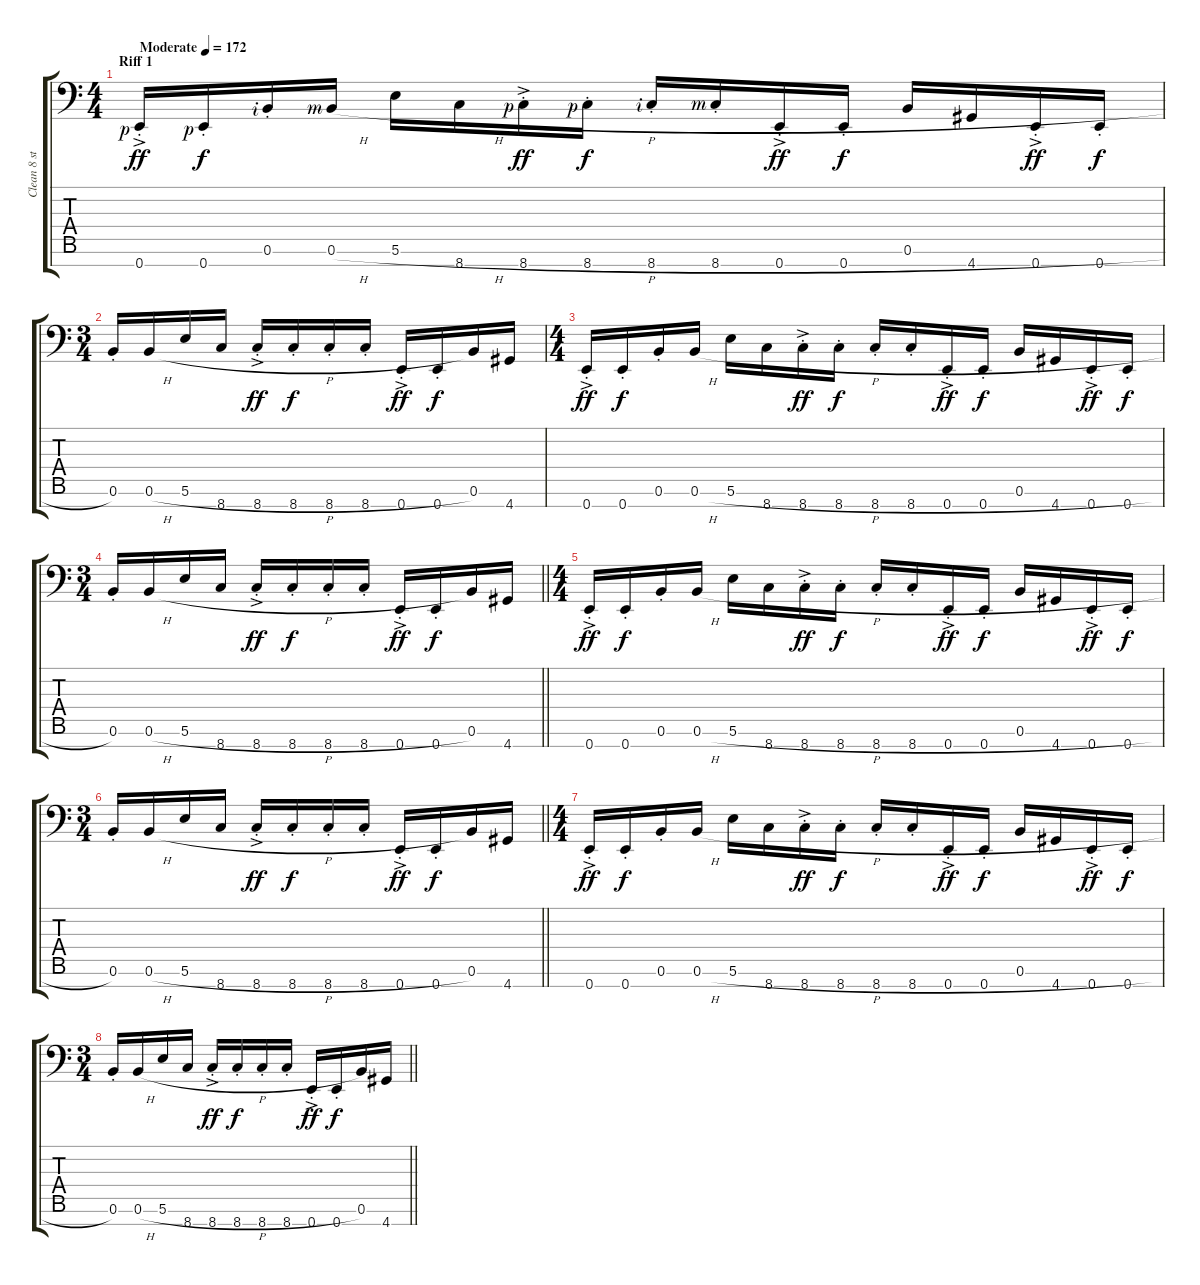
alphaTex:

\track ("Clean 8 string" "Clean 8 st") {instrument acousticguitarsteel}
\staff {score tabs}
\tuning (B3 G3 D3 A2 E2 B1 E1) {hide}
\ts (4 4)
\section ("" "Riff 1")
\tempo (172 "Moderate")
\clef f4
\ks c
0.7{ac st rf 1}.16{dy ff instrument acousticguitarsteel} 0.7{st rf 1}.16{dy f} 0.6{st rf 2}.16 0.6{h rf 3}.16 5.6{h}.16 8.7.16 8.7{ac st rf 1}.16{dy ff} 8.7{st rf 1}.16{dy f} 8.7{st rf 2}.16 8.7{st rf 3}.16 0.7{ac st}.16{dy ff} 0.7{st}.16{dy f} 0.6{h}.16 4.7.16 0.7{ac st}.16{dy ff} 0.7{st}.16{dy f} |
\ts (3 4)
0.6{st}.16 0.6{h}.16 5.6{h}.16 8.7.16 8.7{ac st}.16{dy ff} 8.7{st}.16{dy f} 8.7{st}.16 8.7{st}.16 0.7{ac st}.16{dy ff} 0.7{st}.16{dy f} 0.6.16 4.7.16 |
\ts (4 4)
0.7{ac st}.16{dy ff} 0.7{st}.16{dy f} 0.6{st}.16 0.6{h}.16 5.6{h}.16 8.7.16 8.7{ac st}.16{dy ff} 8.7{st}.16{dy f} 8.7{st}.16 8.7{st}.16 0.7{ac st}.16{dy ff} 0.7{st}.16{dy f} 0.6{h}.16 4.7.16 0.7{ac st}.16{dy ff} 0.7{st}.16{dy f} |
\ts (3 4)
\barLineRight lightlight
0.6{st}.16 0.6{h}.16 5.6{h}.16 8.7.16 8.7{ac st}.16{dy ff} 8.7{st}.16{dy f} 8.7{st}.16 8.7{st}.16 0.7{ac st}.16{dy ff} 0.7{st}.16{dy f} 0.6.16 4.7.16 |
\ts (4 4)
0.7{ac st}.16{dy ff} 0.7{st}.16{dy f} 0.6{st}.16 0.6{h}.16 5.6{h}.16 8.7.16 8.7{ac st}.16{dy ff} 8.7{st}.16{dy f} 8.7{st}.16 8.7{st}.16 0.7{ac st}.16{dy ff} 0.7{st}.16{dy f} 0.6{h}.16 4.7.16 0.7{ac st}.16{dy ff} 0.7{st}.16{dy f} |
\ts (3 4)
\barLineRight lightlight
0.6{st}.16 0.6{h}.16 5.6{h}.16 8.7.16 8.7{ac st}.16{dy ff} 8.7{st}.16{dy f} 8.7{st}.16 8.7{st}.16 0.7{ac st}.16{dy ff} 0.7{st}.16{dy f} 0.6.16 4.7.16 |
\ts (4 4)
0.7{ac st}.16{dy ff} 0.7{st}.16{dy f} 0.6{st}.16 0.6{h}.16 5.6{h}.16 8.7.16 8.7{ac st}.16{dy ff} 8.7{st}.16{dy f} 8.7{st}.16 8.7{st}.16 0.7{ac st}.16{dy ff} 0.7{st}.16{dy f} 0.6{h}.16 4.7.16 0.7{ac st}.16{dy ff} 0.7{st}.16{dy f} |
\ts (3 4)
\barLineRight lightlight
0.6{st}.16 0.6{h}.16 5.6{h}.16 8.7.16 8.7{ac st}.16{dy ff} 8.7{st}.16{dy f} 8.7{st}.16 8.7{st}.16 0.7{ac st}.16{dy ff} 0.7{st}.16{dy f} 0.6.16 4.7.16
